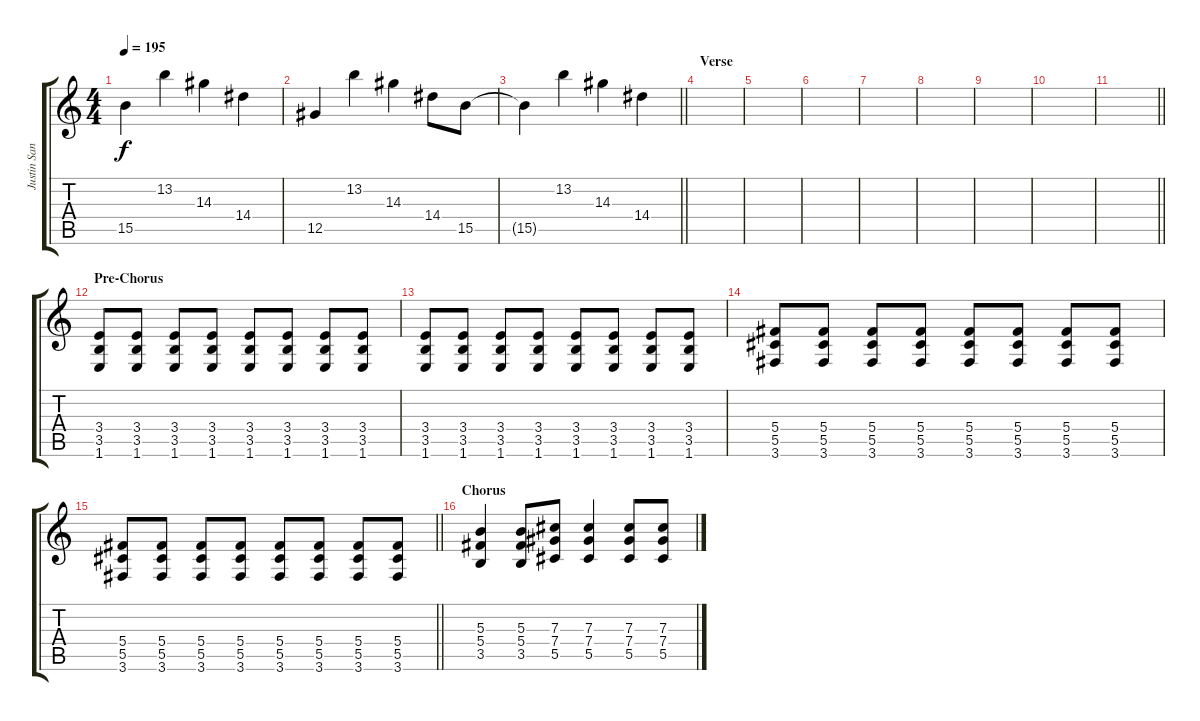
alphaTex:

\track ("Justin Sane" "Justin San") {instrument distortionguitar}
\staff {score tabs}
\tuning (Eb4 Bb3 Gb3 Db3 Ab2 Eb2) {hide}
\ts (4 4)
\tempo 195
\clef g2
\ks c
15.5{t}.4{dy f} 13.2.4 14.3.4 14.4.4 |
12.5.4 13.2.4 14.3.4 14.4.8 15.5.8 |
\barLineRight lightlight
15.5{t}.4 13.2.4 14.3.4 14.4.4 |
\section ("" "Verse")
|
|
|
|
|
|
|
\barLineRight lightlight
|
\section ("" "Pre-Chorus")
(3.4 3.5 1.6).8{volume 13 balance 3} (3.4 3.5 1.6).8 (3.4 3.5 1.6).8 (3.4 3.5 1.6).8 (3.4 3.5 1.6).8 (3.4 3.5 1.6).8 (3.4 3.5 1.6).8 (3.4 3.5 1.6).8 |
(3.4 3.5 1.6).8 (3.4 3.5 1.6).8 (3.4 3.5 1.6).8 (3.4 3.5 1.6).8 (3.4 3.5 1.6).8 (3.4 3.5 1.6).8 (3.4 3.5 1.6).8 (3.4 3.5 1.6).8 |
(5.4 5.5 3.6).8 (5.4 5.5 3.6).8 (5.4 5.5 3.6).8 (5.4 5.5 3.6).8 (5.4 5.5 3.6).8 (5.4 5.5 3.6).8 (5.4 5.5 3.6).8 (5.4 5.5 3.6).8 |
\barLineRight lightlight
(5.4 5.5 3.6).8 (5.4 5.5 3.6).8 (5.4 5.5 3.6).8 (5.4 5.5 3.6).8 (5.4 5.5 3.6).8 (5.4 5.5 3.6).8 (5.4 5.5 3.6).8 (5.4 5.5 3.6).8 |
\section ("" "Chorus")
(5.3 5.4 3.5).4 (5.3 5.4 3.5).8 (7.3 7.4 5.5).8 (7.3 7.4 5.5).4 (7.3 7.4 5.5).8 (7.3 7.4 5.5).8
